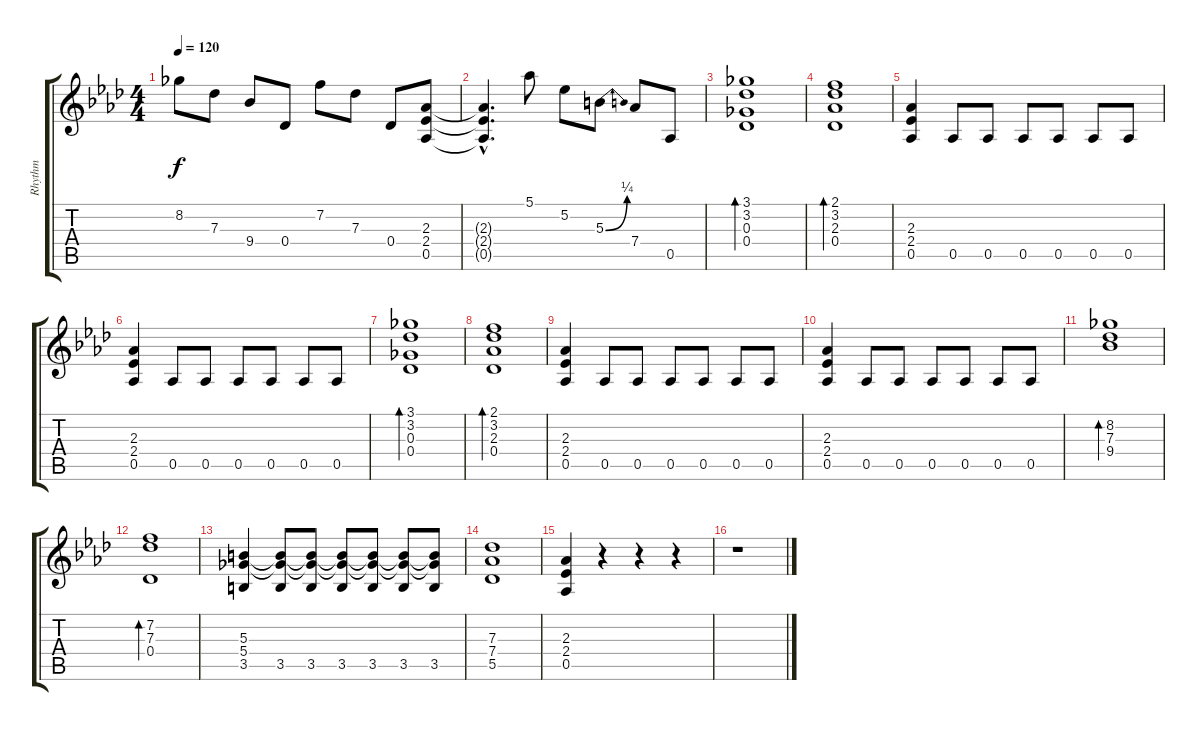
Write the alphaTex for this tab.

\track ("Rhythm" "Rhythm") {instrument electricguitarjazz}
\staff {score tabs}
\tuning (Eb4 Bb3 Gb3 Db3 Ab2 Eb2) {hide}
\ts (4 4)
\tempo 120
\clef g2
\ks ab
8.2.8{dy f} 7.3.8 9.4.8 0.4.8 7.2.8 7.3.8 0.4.8 (2.3 2.4 0.5).8 |
(2.3{hac t} 2.4{hac t} 0.5{hac t}).4{d} 5.1.8 5.2.8 5.3{be (bend 0 0 60 1)}.8 7.4.8 0.5.8 |
(3.1 3.2 0.3 0.4).1{bd 240} |
(2.1 3.2 2.3 0.4).1{bd 240} |
(2.3 2.4 0.5).4 0.5.8 0.5.8 0.5.8 0.5.8 0.5.8 0.5.8 |
(2.3 2.4 0.5).4 0.5.8 0.5.8 0.5.8 0.5.8 0.5.8 0.5.8 |
(3.1 3.2 0.3 0.4).1{bd 240} |
(2.1 3.2 2.3 0.4).1{bd 240} |
(2.3 2.4 0.5).4 0.5.8 0.5.8 0.5.8 0.5.8 0.5.8 0.5.8 |
(2.3 2.4 0.5).4 0.5.8 0.5.8 0.5.8 0.5.8 0.5.8 0.5.8 |
(8.2 7.3 9.4).1{bd 240} |
(7.2 7.3 0.4).1{bd 240} |
(5.3 5.4 3.5).4 (5.3{t} 5.4{t} 3.5).8 (5.3{t} 5.4{t} 3.5).8 (5.3{t} 5.4{t} 3.5).8 (5.3{t} 5.4{t} 3.5).8 (5.3{t} 5.4{t} 3.5).8 (5.3{t} 5.4{t} 3.5).8 |
(7.3 7.4 5.5).1 |
(2.3 2.4 0.5).4 r.4 r.4 r.4 |
r.1
